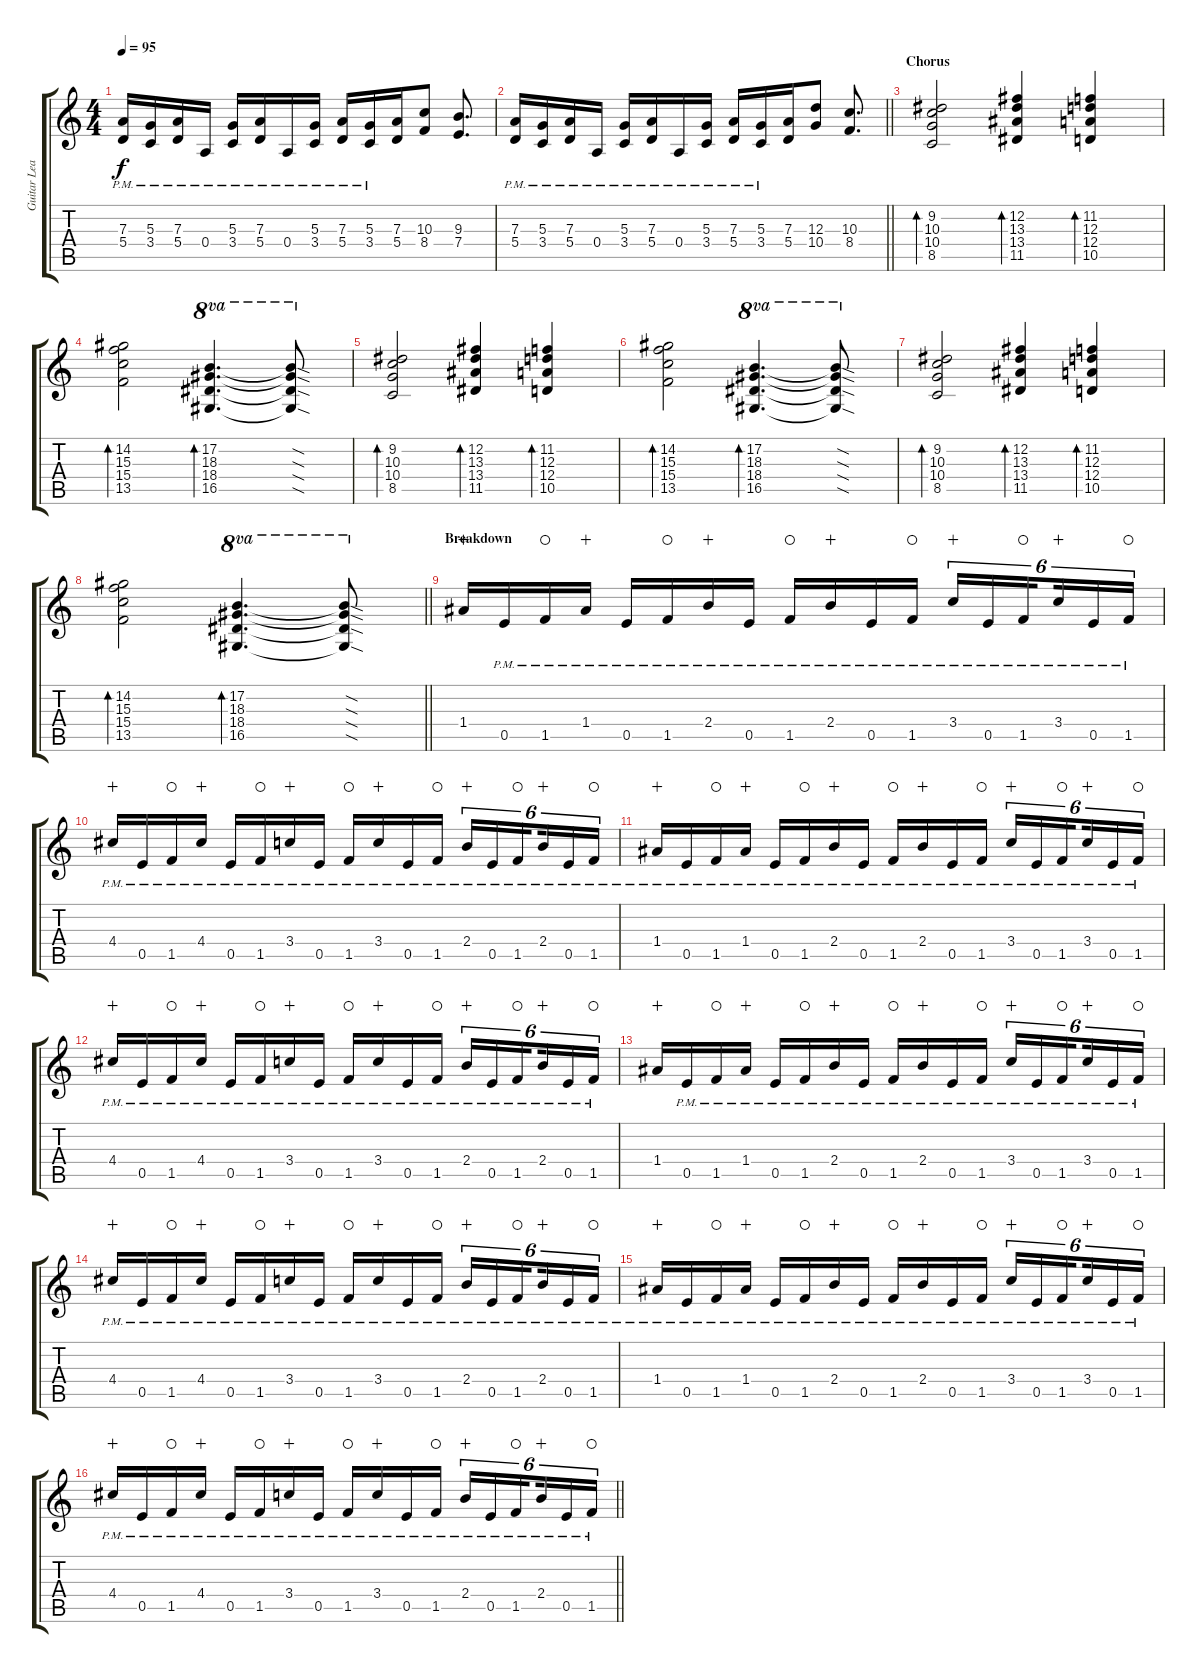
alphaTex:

\track ("Guitar Lead" "Guitar Lea") {instrument overdrivenguitar}
\staff {score tabs}
\tuning (B3 Gb3 D3 A2 E2 B1) {hide}
\ts (4 4)
\tempo 95
\clef g2
\ks c
(7.3{pm} 5.4{pm}).16{dy f} (5.3{pm} 3.4{pm}).16 (7.3{pm} 5.4{pm}).16 0.4{pm}.16 (5.3{pm} 3.4{pm}).16 (7.3{pm} 5.4{pm}).16 0.4{pm}.16 (5.3{pm} 3.4{pm}).16 (7.3{pm} 5.4{pm}).16 (5.3{pm} 3.4{pm}).16 (7.3 5.4).16 (10.3 8.4).8 (9.3 7.4).8{d} |
\barLineRight lightlight
(7.3{pm} 5.4{pm}).16 (5.3{pm} 3.4{pm}).16 (7.3{pm} 5.4{pm}).16 0.4{pm}.16 (5.3{pm} 3.4{pm}).16 (7.3{pm} 5.4{pm}).16 0.4{pm}.16 (5.3{pm} 3.4{pm}).16 (7.3{pm} 5.4{pm}).16 (5.3{pm} 3.4{pm}).16 (7.3 5.4).16 (12.3 10.4).8 (10.3 8.4).8{d} |
\section ("" "Chorus")
(9.2 10.3 10.4 8.5).2{bd 120 volume 16 instrument electricguitarclean} (12.2 13.3 13.4 11.5).4{bd 120} (11.2 12.3 12.4 10.5).4{bd 120} |
(14.2 15.3 15.4 13.5).2{bd 120} (17.2 18.3 18.4 16.5).4{d bd 120 ot 8va} (17.2{sod t} 18.3{sod t} 18.4{sod t} 16.5{sod t}).8{ot 8va} |
(9.2 10.3 10.4 8.5).2{bd 120} (12.2 13.3 13.4 11.5).4{bd 120} (11.2 12.3 12.4 10.5).4{bd 120} |
(14.2 15.3 15.4 13.5).2{bd 120} (17.2 18.3 18.4 16.5).4{d bd 120 ot 8va} (17.2{sod t} 18.3{sod t} 18.4{sod t} 16.5{sod t}).8{ot 8va} |
(9.2 10.3 10.4 8.5).2{bd 120} (12.2 13.3 13.4 11.5).4{bd 120} (11.2 12.3 12.4 10.5).4{bd 120} |
\barLineRight lightlight
(14.2 15.3 15.4 13.5).2{bd 120} (17.2 18.3 18.4 16.5).4{d bd 120 ot 8va} (17.2{sod t} 18.3{sod t} 18.4{sod t} 16.5{sod t}).8{ot 8va} |
\section ("" "Breakdown")
1.4.16{ot 8vb volume 12 instrument overdrivenguitar wahc} 0.5{pm}.16{ot 8vb} 1.5{pm}.16{ot 8vb waho} 1.4{pm}.16{ot 8vb wahc} 0.5{pm}.16{ot 8vb} 1.5{pm}.16{ot 8vb waho} 2.4{pm}.16{ot 8vb wahc} 0.5{pm}.16{ot 8vb} 1.5{pm}.16{ot 8vb waho} 2.4{pm}.16{ot 8vb wahc} 0.5{pm}.16{ot 8vb} 1.5{pm}.16{ot 8vb waho} 3.4{pm}.16{tu (6 4) ot 8vb wahc} 0.5{pm}.16{tu (6 4) ot 8vb} 1.5{pm}.16{tu (6 4) ot 8vb waho beam splitsecondary} 3.4{pm}.16{tu (6 4) ot 8vb wahc} 0.5{pm}.16{tu (6 4) ot 8vb} 1.5{pm}.16{tu (6 4) ot 8vb waho} |
4.4{pm}.16{ot 8vb wahc} 0.5{pm}.16{ot 8vb} 1.5{pm}.16{ot 8vb waho} 4.4{pm}.16{ot 8vb wahc} 0.5{pm}.16{ot 8vb} 1.5{pm}.16{ot 8vb waho} 3.4{pm}.16{ot 8vb wahc} 0.5{pm}.16{ot 8vb} 1.5{pm}.16{ot 8vb waho} 3.4{pm}.16{ot 8vb wahc} 0.5{pm}.16{ot 8vb} 1.5{pm}.16{ot 8vb waho} 2.4{pm}.16{tu (6 4) ot 8vb wahc} 0.5{pm}.16{tu (6 4) ot 8vb} 1.5{pm}.16{tu (6 4) ot 8vb waho beam splitsecondary} 2.4{pm}.16{tu (6 4) ot 8vb wahc} 0.5{pm}.16{tu (6 4) ot 8vb} 1.5{pm}.16{tu (6 4) ot 8vb waho} |
1.4{pm}.16{ot 8vb wahc} 0.5{pm}.16{ot 8vb} 1.5{pm}.16{ot 8vb waho} 1.4{pm}.16{ot 8vb wahc} 0.5{pm}.16{ot 8vb} 1.5{pm}.16{ot 8vb waho} 2.4{pm}.16{ot 8vb wahc} 0.5{pm}.16{ot 8vb} 1.5{pm}.16{ot 8vb waho} 2.4{pm}.16{ot 8vb wahc} 0.5{pm}.16{ot 8vb} 1.5{pm}.16{ot 8vb waho} 3.4{pm}.16{tu (6 4) ot 8vb wahc} 0.5{pm}.16{tu (6 4) ot 8vb} 1.5{pm}.16{tu (6 4) ot 8vb waho beam splitsecondary} 3.4{pm}.16{tu (6 4) ot 8vb wahc} 0.5{pm}.16{tu (6 4) ot 8vb} 1.5{pm}.16{tu (6 4) ot 8vb waho} |
4.4{pm}.16{ot 8vb wahc} 0.5{pm}.16{ot 8vb} 1.5{pm}.16{ot 8vb waho} 4.4{pm}.16{ot 8vb wahc} 0.5{pm}.16{ot 8vb} 1.5{pm}.16{ot 8vb waho} 3.4{pm}.16{ot 8vb wahc} 0.5{pm}.16{ot 8vb} 1.5{pm}.16{ot 8vb waho} 3.4{pm}.16{ot 8vb wahc} 0.5{pm}.16{ot 8vb} 1.5{pm}.16{ot 8vb waho} 2.4{pm}.16{tu (6 4) ot 8vb wahc} 0.5{pm}.16{tu (6 4) ot 8vb} 1.5{pm}.16{tu (6 4) ot 8vb waho beam splitsecondary} 2.4{pm}.16{tu (6 4) ot 8vb wahc} 0.5{pm}.16{tu (6 4) ot 8vb} 1.5{pm}.16{tu (6 4) ot 8vb waho} |
1.4.16{ot 8vb wahc} 0.5{pm}.16{ot 8vb} 1.5{pm}.16{ot 8vb waho} 1.4{pm}.16{ot 8vb wahc} 0.5{pm}.16{ot 8vb} 1.5{pm}.16{ot 8vb waho} 2.4{pm}.16{ot 8vb wahc} 0.5{pm}.16{ot 8vb} 1.5{pm}.16{ot 8vb waho} 2.4{pm}.16{ot 8vb wahc} 0.5{pm}.16{ot 8vb} 1.5{pm}.16{ot 8vb waho} 3.4{pm}.16{tu (6 4) ot 8vb wahc} 0.5{pm}.16{tu (6 4) ot 8vb} 1.5{pm}.16{tu (6 4) ot 8vb waho beam splitsecondary} 3.4{pm}.16{tu (6 4) ot 8vb wahc} 0.5{pm}.16{tu (6 4) ot 8vb} 1.5{pm}.16{tu (6 4) ot 8vb waho} |
4.4{pm}.16{ot 8vb wahc} 0.5{pm}.16{ot 8vb} 1.5{pm}.16{ot 8vb waho} 4.4{pm}.16{ot 8vb wahc} 0.5{pm}.16{ot 8vb} 1.5{pm}.16{ot 8vb waho} 3.4{pm}.16{ot 8vb wahc} 0.5{pm}.16{ot 8vb} 1.5{pm}.16{ot 8vb waho} 3.4{pm}.16{ot 8vb wahc} 0.5{pm}.16{ot 8vb} 1.5{pm}.16{ot 8vb waho} 2.4{pm}.16{tu (6 4) ot 8vb wahc} 0.5{pm}.16{tu (6 4) ot 8vb} 1.5{pm}.16{tu (6 4) ot 8vb waho beam splitsecondary} 2.4{pm}.16{tu (6 4) ot 8vb wahc} 0.5{pm}.16{tu (6 4) ot 8vb} 1.5{pm}.16{tu (6 4) ot 8vb waho} |
1.4{pm}.16{ot 8vb wahc} 0.5{pm}.16{ot 8vb} 1.5{pm}.16{ot 8vb waho} 1.4{pm}.16{ot 8vb wahc} 0.5{pm}.16{ot 8vb} 1.5{pm}.16{ot 8vb waho} 2.4{pm}.16{ot 8vb wahc} 0.5{pm}.16{ot 8vb} 1.5{pm}.16{ot 8vb waho} 2.4{pm}.16{ot 8vb wahc} 0.5{pm}.16{ot 8vb} 1.5{pm}.16{ot 8vb waho} 3.4{pm}.16{tu (6 4) ot 8vb wahc} 0.5{pm}.16{tu (6 4) ot 8vb} 1.5{pm}.16{tu (6 4) ot 8vb waho beam splitsecondary} 3.4{pm}.16{tu (6 4) ot 8vb wahc} 0.5{pm}.16{tu (6 4) ot 8vb} 1.5{pm}.16{tu (6 4) ot 8vb waho} |
\barLineRight lightlight
4.4{pm}.16{ot 8vb wahc} 0.5{pm}.16{ot 8vb} 1.5{pm}.16{ot 8vb waho} 4.4{pm}.16{ot 8vb wahc} 0.5{pm}.16{ot 8vb} 1.5{pm}.16{ot 8vb waho} 3.4{pm}.16{ot 8vb wahc} 0.5{pm}.16{ot 8vb} 1.5{pm}.16{ot 8vb waho} 3.4{pm}.16{ot 8vb wahc} 0.5{pm}.16{ot 8vb} 1.5{pm}.16{ot 8vb waho} 2.4{pm}.16{tu (6 4) ot 8vb wahc} 0.5{pm}.16{tu (6 4) ot 8vb} 1.5{pm}.16{tu (6 4) ot 8vb waho beam splitsecondary} 2.4{pm}.16{tu (6 4) ot 8vb wahc} 0.5{pm}.16{tu (6 4) ot 8vb} 1.5{pm}.16{tu (6 4) ot 8vb waho}
